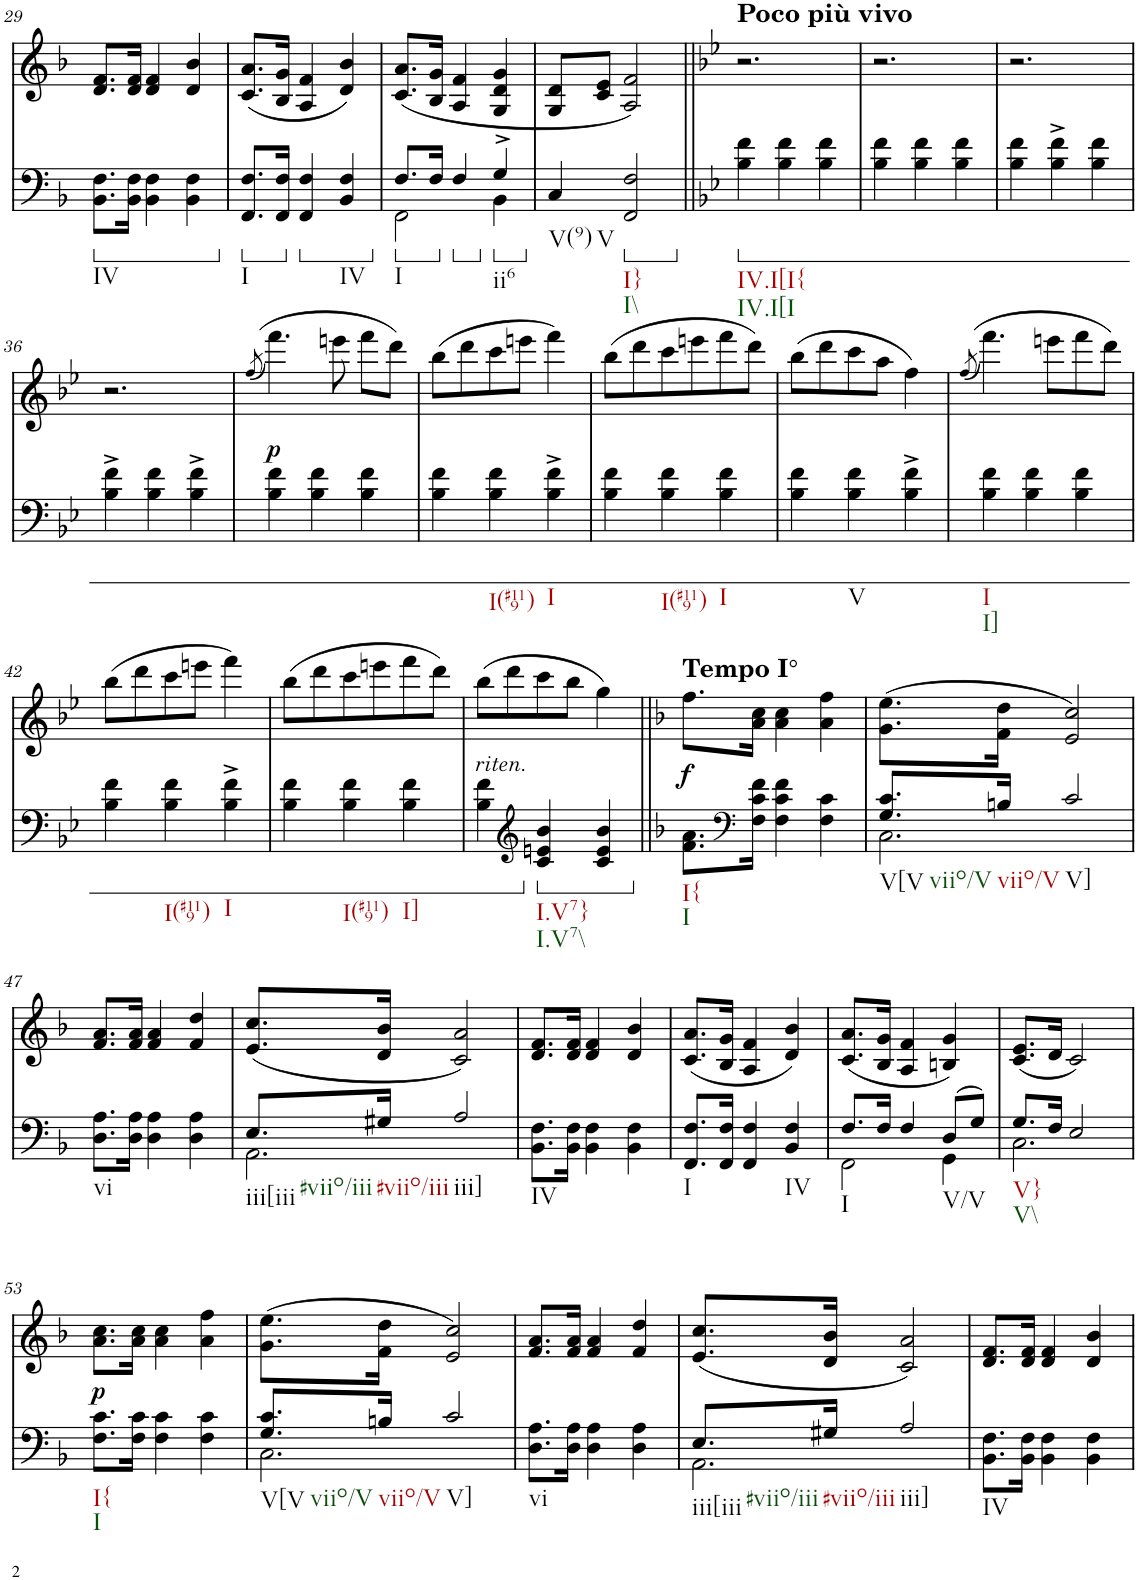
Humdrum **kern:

**kern	**kern	**dynam
*part2	*part1	*part1
*staff2	*staff1	*staff1
*I"Piano	*I"Piano	*
*I'Pno	*I'Pno	*
!!LO:PB:g=z
*clefF4	*clefG2	*
*k[b-]	*k[b-]	*
*F:	*F:	*
*M3/4	*M3/4	*
*ped	*	*
=29	=29	=29
!LO:TX:b:t=IV	!	!
8.BB-\ 8.F\L	8.d/ 8.f/L	.
16BB-\ 16F\Jk	16d/ 16f/Jk	.
4BB-\ 4F\	4d/ 4f/	.
4BB-\ 4F\	4d/ 4b-/	.
=30	=30	=30
*Xped	*	*
*ped	*	*
!LO:TX:b:t=I	!	!
8.FF/ 8.F/L	(8.c/ 8.a/L	.
16FF/ 16F/Jk	16B-/ 16g/Jk	.
*Xped	*	*
*ped	*	*
4FF/ 4F/	4A/ 4f/	.
!LO:TX:b:t=IV	!	!
4BB-/ 4F/	4d/ 4b-/)	.
=31	=31	=31
*Xped	*	*
*ped	*	*
*^	*	*
!LO:TX:b:t=I	!	!	!
8.F/L	2FF\	(8.c/ 8.a/L	.
16F/Jk	.	16B-/ 16g/Jk	.
*Xped	*	*	*
*ped	*	*	*
4F/	.	4A/ 4f/	.
*Xped	*	*	*
*ped	*	*	*
!LO:TX:b:t=ii6	!	!	!
4G^/	4BB-\	4G/ 4d/ 4g/	.
*v	*v	*	*
=32	=32	=32
*Xped	*	*
*^	*	*
!LO:TX:b:t=V(9)	!	!	!
!LO:TX:b:t=V	!	!	!
*v	*v	*	*
4C/	8G/ 8d/L	.
.	8c/ 8e/J	.
*ped	*	*
!LO:TX:b:t=I}	!	!
!LO:TX:b:t=I\\	!	!
2FF/ 2F/	2A/ 2f/)	.
=33||	=33||	=33||
*k[b-e-]	*k[b-e-]	*
*Xped	*	*
*ped	*	*
!	!LO:TX:a:B:t=Poco più vivo	!
!LO:TX:b:t=IV.I[I{	!	!
!LO:TX:b:t=IV.I[I	!	!
4B-\ 4f\	2.r	.
4B-\ 4f\	.	.
4B-\ 4f\	.	.
=34	=34	=34
4B-\ 4f\	2.r	.
4B-\ 4f\	.	.
4B-\ 4f\	.	.
=35	=35	=35
4B-\ 4f\	2.r	.
4B-\^ 4f\^	.	.
4B-\ 4f\	.	.
!!LO:LB:g=z
=36	=36	=36
4B-\^ 4f\^	2.r	.
4B-\ 4f\	.	.
4B-\^ 4f\^	.	.
=37	=37	=37
.	((8qff/	.
!	!	!LO:DY:b
4B-\ 4f\	4.fff\)	p
4B-\ 4f\	.	.
.	8eeen\	.
4B-\ 4f\	8fff\L	.
.	8ddd\J)	.
=38	=38	=38
4B-\ 4f\	(8bb-\L	.
.	8ddd\	.
!LO:TX:b:t=I(#119)	!	!
4B-\ 4f\	8ccc\	.
.	8eeen\J	.
!LO:TX:b:t=I	!	!
4B-\^ 4f\^	4fff\)	.
=39	=39	=39
4B-\ 4f\	(8bb-\L	.
.	8ddd\	.
!LO:TX:b:t=I(#119)	!	!
4B-\ 4f\	8ccc\	.
.	8eeen\	.
!LO:TX:b:t=I	!	!
4B-\ 4f\	8fff\	.
.	8ddd\J)	.
=40	=40	=40
4B-\ 4f\	(8bb-\L	.
.	8ddd\	.
!LO:TX:b:t=V	!	!
4B-\ 4f\	8ccc\	.
.	8aa\J	.
4B-\^ 4f\^	4ff\)	.
=41	=41	=41
.	((8qff/	.
!LO:TX:b:t=I	!	!
!LO:TX:b:t=I]	!	!
4B-\ 4f\	4.fff\)	.
4B-\ 4f\	.	.
.	8eeen\L	.
4B-\ 4f\	8fff\	.
.	8ddd\J)	.
!!LO:LB:g=z
=42	=42	=42
4B-\ 4f\	(8bb-\L	.
.	8ddd\	.
!LO:TX:b:t=I(#119)	!	!
4B-\ 4f\	8ccc\	.
.	8eeen\J	.
!LO:TX:b:t=I	!	!
4B-\^ 4f\^	4fff\)	.
=43	=43	=43
4B-\ 4f\	(8bb-\L	.
.	8ddd\	.
!LO:TX:b:t=I(#119)	!	!
4B-\ 4f\	8ccc\	.
.	8eeen\	.
!LO:TX:b:t=I]	!	!
4B-\ 4f\	8fff\	.
.	8ddd\J)	.
=44	=44	=44
!	!LO:TX:b:i:t=riten.	!
4B-\ 4f\	(8bb-\L	.
.	8ddd\	.
*clefG2	*	*
*Xped	*	*
*ped	*	*
!LO:TX:b:t=I.V7}	!	!
!LO:TX:b:t=I.V7\\	!	!
4c/ 4en/ 4b-/	8ccc\	.
.	8bb-\J	.
4c/ 4e/ 4b-/	4gg\)	.
=45||	=45||	=45||
*k[b-]	*k[b-]	*
*Xped	*	*
!	!LO:TX:a:B:t=Tempo I°	!
!LO:TX:b:t=I{	!	!
!LO:TX:b:t=I	!	!
!	!	!LO:DY:b
8.f\ 8.a\L	8.ff\L	f
*clefF4	*	*
16F\ 16c\ 16f\Jk	16a\ 16cc\Jk	.
4F\ 4c\ 4f\	4a\ 4cc\	.
4F\ 4c\	4a\ 4ff\	.
=46	=46	=46
*^	*	*
!LO:TX:b:t=V[V	!	!	!
!LO:TX:b:t=viio/V	!	!	!
8.G/ 8.c/L	2.C\	(8.g\ 8.ee\L	.
!LO:TX:b:t=viio/V	!	!	!
16Bn/Jk	.	16f\ 16dd\Jk	.
!LO:TX:b:t=V]	!	!	!
2c/	.	2e/ 2cc/)	.
*v	*v	*	*
!!LO:LB:g=z
=47	=47	=47
!LO:TX:b:t=vi	!	!
8.D\ 8.A\L	8.f/ 8.a/L	.
16D\ 16A\Jk	16f/ 16a/Jk	.
4D\ 4A\	4f/ 4a/	.
4D\ 4A\	4f/ 4dd/	.
=48	=48	=48
*^	*	*
!LO:TX:b:t=iii[iii	!	!	!
!LO:TX:b:t=#viio/iii	!	!	!
8.E/L	2.AA\	(8.e/ 8.cc/L	.
!LO:TX:b:t=#viio/iii	!	!	!
16G#X/Jk	.	16d/ 16b-/Jk	.
!LO:TX:b:t=iii]	!	!	!
2A/	.	2c/ 2a/)	.
*v	*v	*	*
=49	=49	=49
!LO:TX:b:t=IV	!	!
8.BB-\ 8.F\L	8.d/ 8.f/L	.
16BB-\ 16F\Jk	16d/ 16f/Jk	.
4BB-\ 4F\	4d/ 4f/	.
4BB-\ 4F\	4d/ 4b-/	.
=50	=50	=50
!LO:TX:b:t=I	!	!
8.FF/ 8.F/L	(8.c/ 8.a/L	.
16FF/ 16F/Jk	16B-/ 16g/Jk	.
4FF/ 4F/	4A/ 4f/	.
!LO:TX:b:t=IV	!	!
4BB-/ 4F/	4d/ 4b-/)	.
=51	=51	=51
*^	*	*
!LO:TX:b:t=I	!	!	!
8.F/L	2FF\	(8.c/ 8.a/L	.
16F/Jk	.	16B-/ 16g/Jk	.
4F/	.	4A/ 4f/	.
!LO:TX:b:t=V/V	!	!	!
(8D/L	4GG\	4Bn/ 4g/)	.
8G/J)	.	.	.
=52	=52	=52	=52
!LO:TX:b:t=V}	!	!	!
!LO:TX:b:t=V\\	!	!	!
8.G/L	2.C\	(8.c/ 8.e/L	.
16F/Jk	.	16d/Jk	.
2E/	.	2c/)	.
*v	*v	*	*
!!LO:LB:g=z
=53	=53	=53
!LO:TX:b:t=I{	!	!
!LO:TX:b:t=I	!	!
!	!	!LO:DY:b
8.F\ 8.c\L	8.a\ 8.cc\L	p
16F\ 16c\Jk	16a\ 16cc\Jk	.
4F\ 4c\	4a\ 4cc\	.
4F\ 4c\	4a\ 4ff\	.
=54	=54	=54
*^	*	*
!LO:TX:b:t=V[V	!	!	!
!LO:TX:b:t=viio/V	!	!	!
8.G/ 8.c/L	2.C\	(8.g\ 8.ee\L	.
!LO:TX:b:t=viio/V	!	!	!
16Bn/Jk	.	16f\ 16dd\Jk	.
!LO:TX:b:t=V]	!	!	!
2c/	.	2e/ 2cc/)	.
*v	*v	*	*
=55	=55	=55
!LO:TX:b:t=vi	!	!
8.D\ 8.A\L	8.f/ 8.a/L	.
16D\ 16A\Jk	16f/ 16a/Jk	.
4D\ 4A\	4f/ 4a/	.
4D\ 4A\	4f/ 4dd/	.
=56	=56	=56
*^	*	*
!LO:TX:b:t=iii[iii	!	!	!
!LO:TX:b:t=#viio/iii	!	!	!
8.E/L	2.AA\	(8.e/ 8.cc/L	.
!LO:TX:b:t=#viio/iii	!	!	!
16G#X/Jk	.	16d/ 16b-/Jk	.
!LO:TX:b:t=iii]	!	!	!
2A/	.	2c/ 2a/)	.
*v	*v	*	*
=57	=57	=57
!LO:TX:b:t=IV	!	!
8.BB-\ 8.F\L	8.d/ 8.f/L	.
16BB-\ 16F\Jk	16d/ 16f/Jk	.
4BB-\ 4F\	4d/ 4f/	.
4BB-\ 4F\	4d/ 4b-/	.
=	=	=
*-	*-	*-
